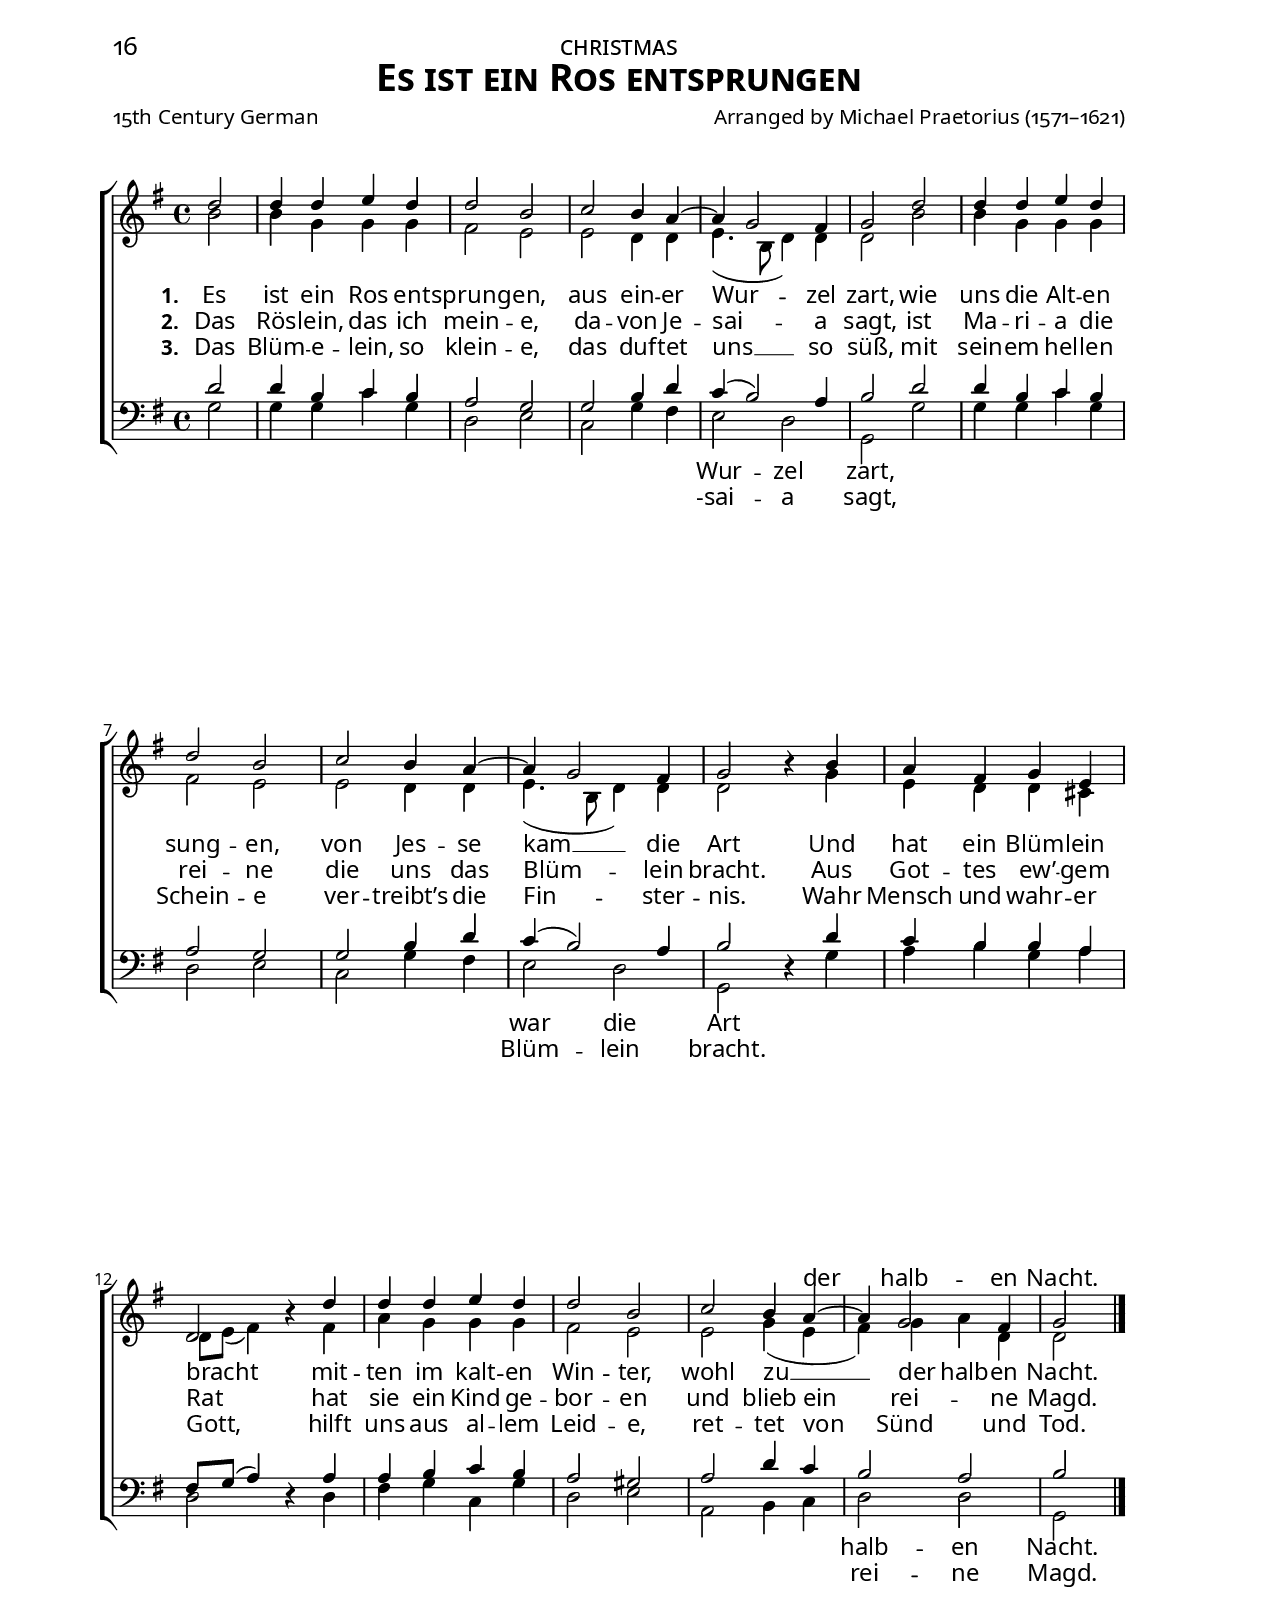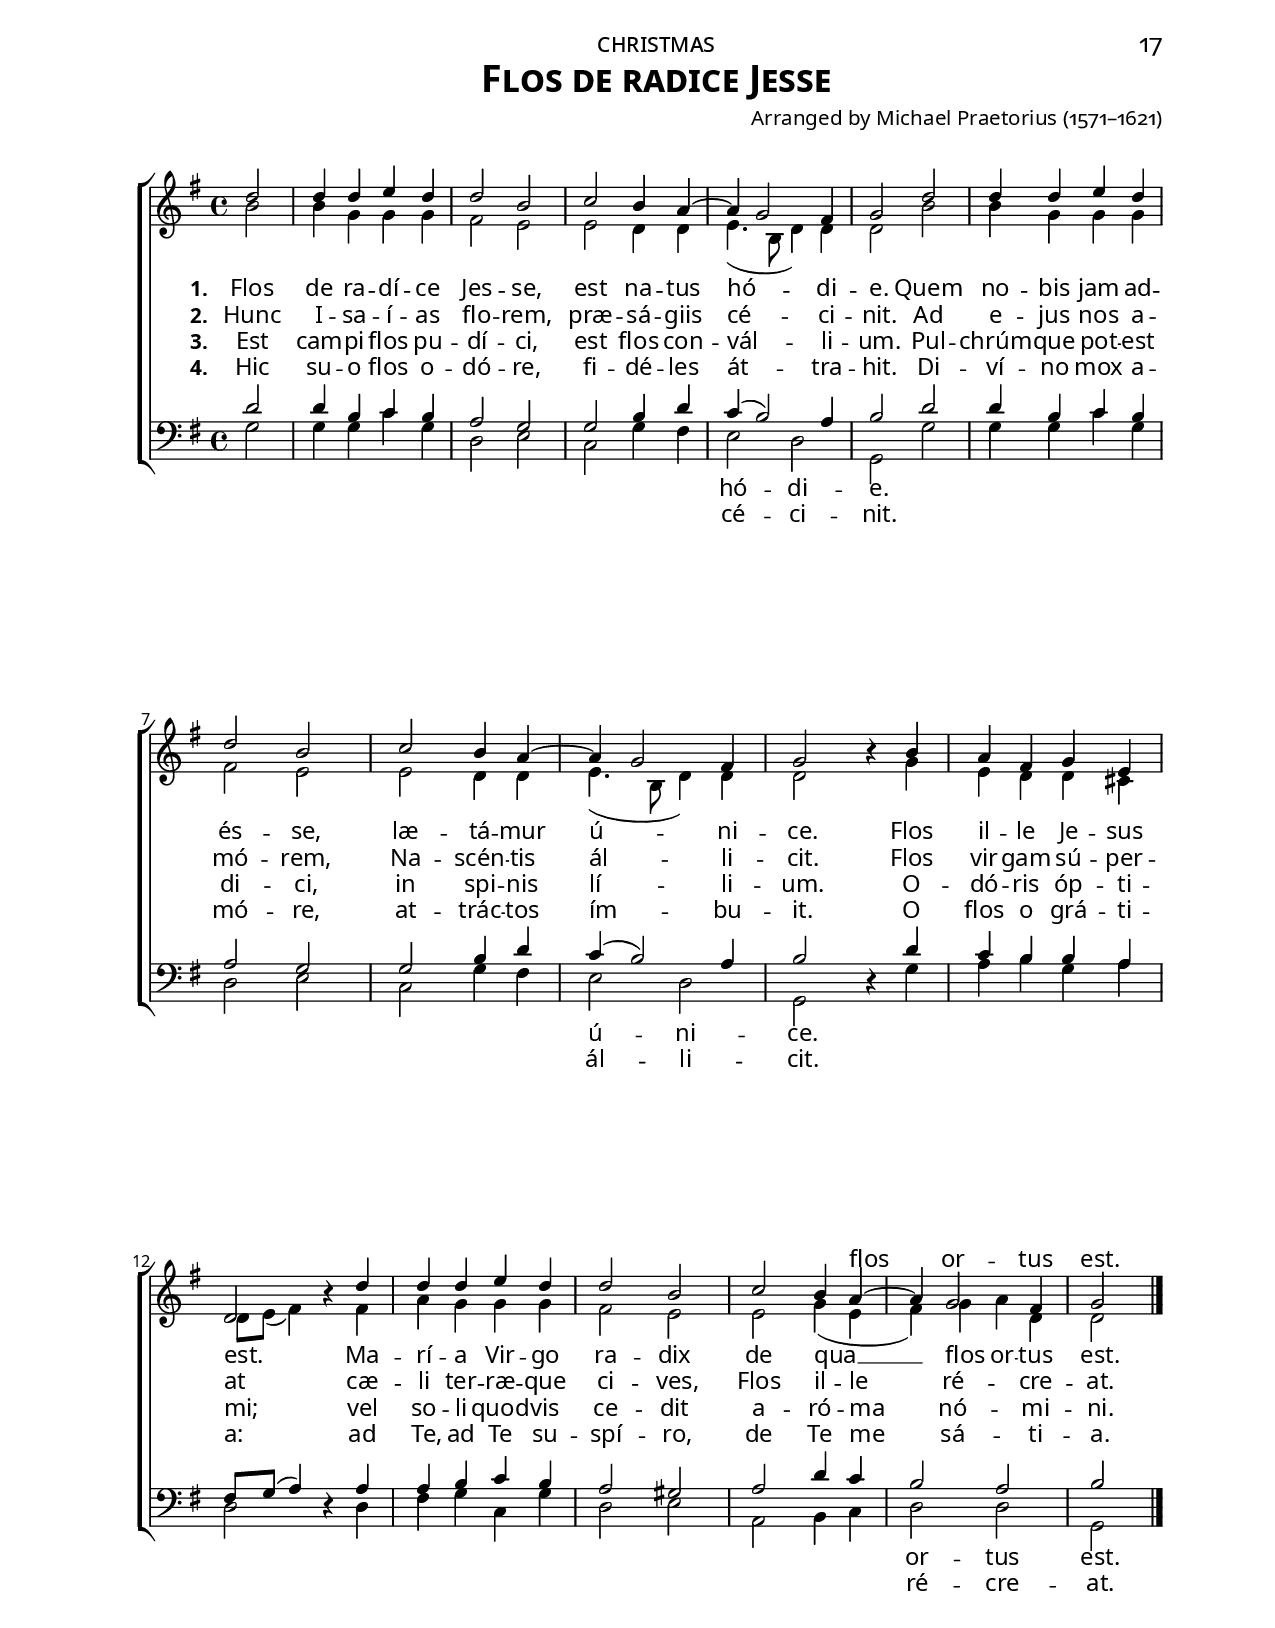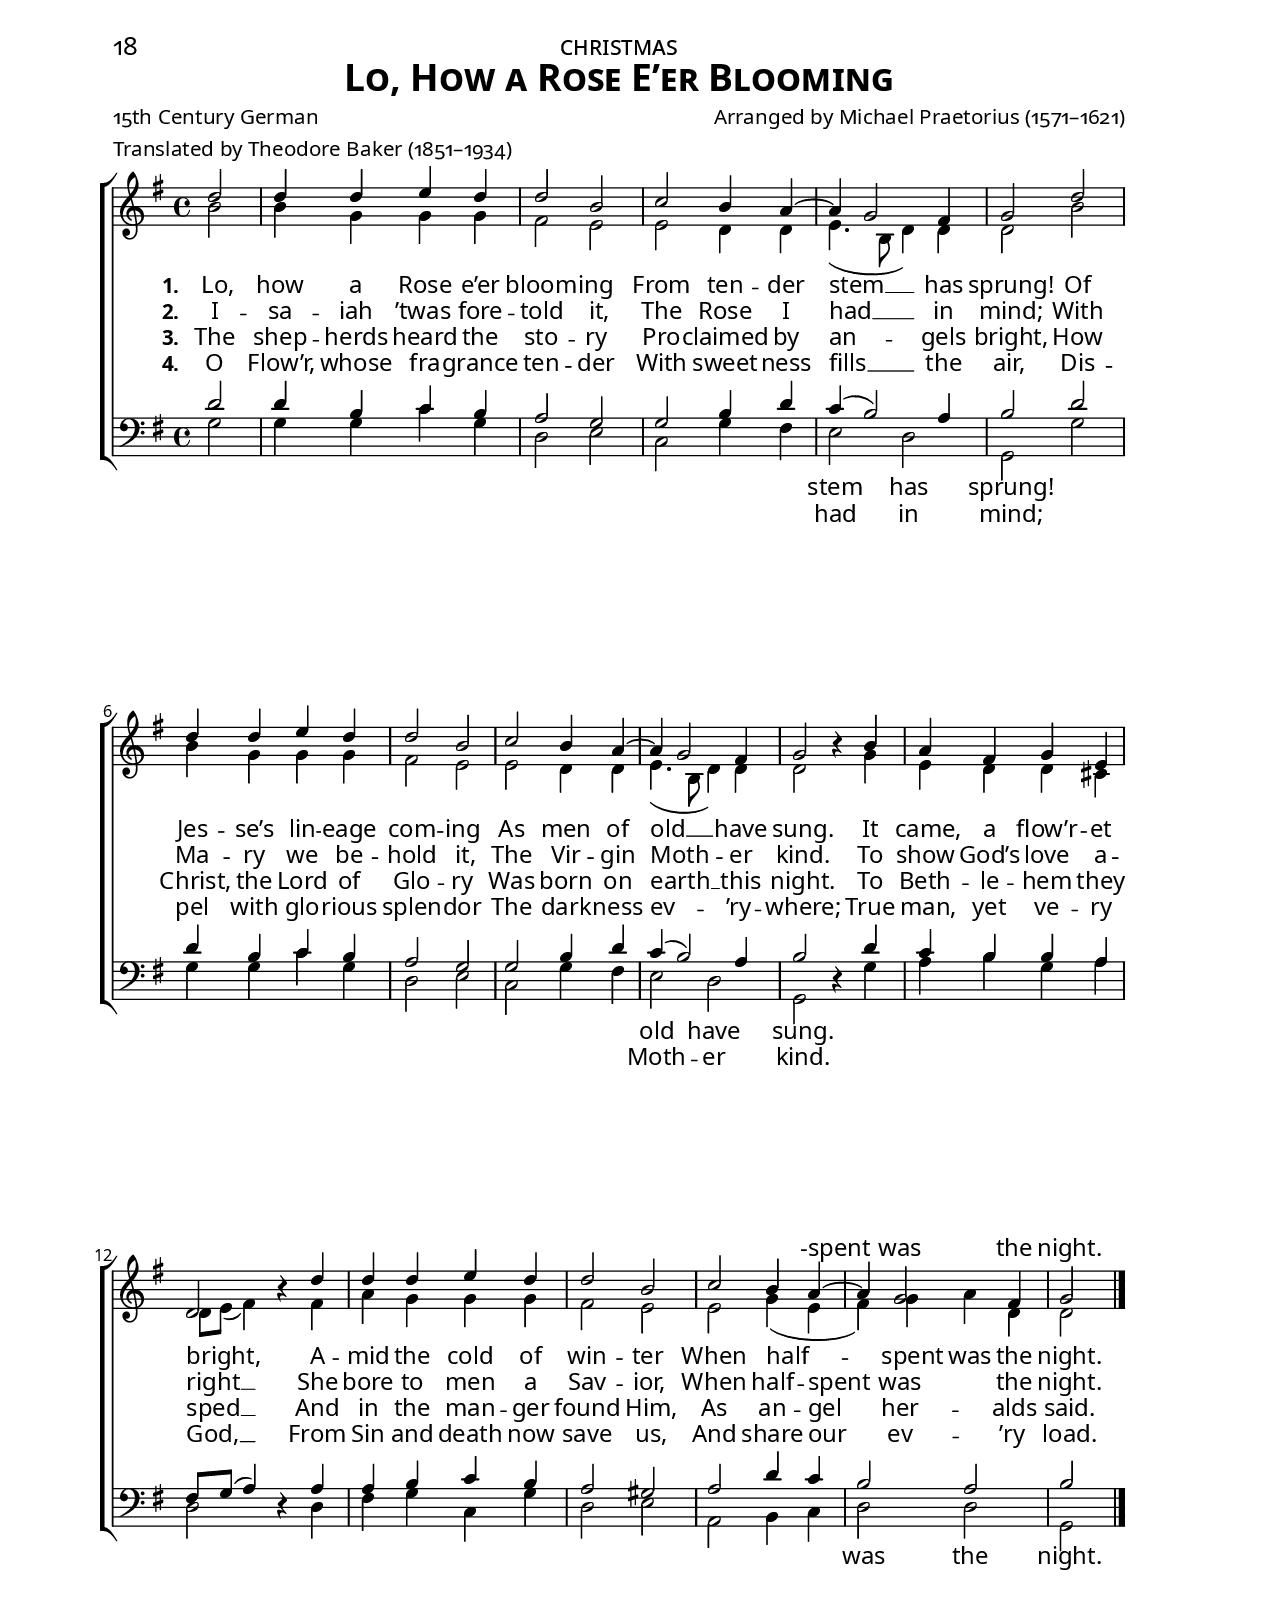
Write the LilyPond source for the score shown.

\version "2.14.2"
\include "util.ly"
\header {
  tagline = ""%\markup { "from" \concat{\italic "HymnsAndCarolsOfChristmas.com"}}
}
\paper {
  print-all-headers = ##t
  paper-height = 11\in
  paper-width = 8.5\in
  indent = 0\in
  %system-system-spacing = #'((basic-distance . 10) (padding . 0))
  system-system-spacing =
    #'((basic-distance . 0)
       (minimum-distance . 0)
       (padding . -12)
       (stretchability . 100))
  %markup-system-spacing =
  %  #'((basic-distance . 0)
  %     (minimum-distance . 0)
  %     (padding . -5)
  %     (stretchability . 100))
  score-markup-spacing =
    #'((basic-distance . 0)
       (minimum-distance . 0)
       (padding . -2)
       (stretchability . 100))
%{IF_LESSER
  markup-system-spacing #'stretchability = 50
  top-markup-spacing #'stretchability = 30
  last-bottom-spacing #'stretchability = 60
%}%END_IF_LESSER
  ragged-last-bottom = ##f
  ragged-bottom = ##f
  two-sided = ##t
  inner-margin = 1\in
  outer-margin = 0.75\in
  top-margin = 0.26\in
  bottom-margin = 0.25\in
  first-page-number = #016
  print-first-page-number = ##t
  headerLine = \markup{\override #'(font-name . "Garamond Premier Pro") \smallCapsOldStyle"christmas"}
  oddHeaderMarkup = \markup\fill-line{
     \override #'(font-name . "Garamond Premier Pro")\abs-fontsize #12.5
     \combine 
        \fill-line{"" \on-the-fly #print-page-number-check-first
        \oldStylePageNum""
        }
        \fill-line{\headerLine}
  }
  evenHeaderMarkup = \markup {
     \override #'(font-name . "Garamond Premier Pro")\abs-fontsize #12.5
     \combine
        \on-the-fly #print-page-number-check-first
        \oldStylePageNum""
        \fill-line{\headerLine}
  }
}
#(set-global-staff-size 18) \paper{ #(define fonts (make-pango-font-tree "Garamond Premier Pro" "Garamond Premier Pro" "Garamond Premier Pro" (/ 18 20))) }
global = {
  \key g \major
  \time 4/4
  \override DynamicLineSpanner #'staff-padding = #0.0
  \override DynamicLineSpanner #'Y-extent = #'(-1 . 1)
  \autoBeamOff
}

sopMusic = \relative c'' {
  \partial 2
  \repeat unfold 2 {
    d2 |
    d4 d e d |
    d2 b |
    c b4 a~ |
    a g2 fis4 |
    g2
  }
  b4\rest b4 |
  a fis g e |
  d2 b'4\rest d4 |
  d d e d |
  d2 b |
  c b4\! a~ |
  a g2 fis4 |
  g2 \bar "|."
}
sopWords = \lyricmode {
  \repeat unfold 41 { \skip 1 }
  der halb -- en Nacht.
}

altoMusic = \relative c'' {
  \repeat unfold 2 {
    b2 |
    b4 g g g |
    fis2 e |
    e d4 d |
    e4.( b8 d4) d4 |
    d2
  }
  s4 g |
  e d d cis |
  d8[ e]( fis4) s fis |
  a g g g |
  fis2 e |
  e g4( e |
  fis4) g a d, |
  d2 \bar "|."
}
altoWords = \lyricmode {
  \dropLyricsV
  \set stanza = "1. "
  Es ist ein Ros ent -- sprung -- en,
  aus ein -- er Wur -- zel zart,
  wie uns die Alt -- en sung -- en,
  von Jes -- se kam __ die Art
  \set associatedVoice = "tenors"
  Und hat ein Blüm -- lein bracht
  \unset associatedVoice
  mit -- ten im kalt -- en Win -- ter,
  wohl zu __ der halb -- en Nacht.
}
altoWordsII = \lyricmode {
  \dropLyricsV
  \set stanza = "2. "
  Das Rös -- lein, das ich mein -- e,
  da -- von Je -- sai -- a sagt,
  ist Ma -- ri -- a die rei -- ne
  die uns das Blüm -- lein bracht.
  \set associatedVoice = "tenors"
  Aus Got -- tes ew’ -- gem Rat
  \set associatedVoice = "sopranos"
  hat sie ein Kind ge -- bor -- en
  und blieb ein rei -- ne Magd.
}
altoWordsIII = \lyricmode {
  \dropLyricsV
  \set stanza = "3. "
  Das Blüm -- e -- lein, so klein -- e,
  das duf -- tet uns __ so süß,
  mit sein -- em hel -- len Schein -- e
  ver -- treibt’s die Fin -- ster -- nis.
  \set associatedVoice = "tenors"
  Wahr Mensch und wahr -- er Gott,
  \set associatedVoice = "sopranos"
  hilft uns aus al -- lem Leid -- e,
  ret -- tet von Sünd und Tod.
}
altoWordsIV = \lyricmode {
}
altoWordsV = \lyricmode {
}
altoWordsVI = \lyricmode {
}
tenorMusic = \relative c' {
  \repeat unfold 2 {
    d2 |
    d4 b c b |
    a2 g |
    g b4 d |
    c( b2) a4 |
    b2
  }
  s4 d |
  c b b a |
  fis8[ g]( a4) s4 a4 |

  a b c b |
  a2 gis |
  a d4 c |
  b2 a |
  b \bar "|."
}
tenorWords = \lyricmode {

}

bassMusic = \relative c {
  \repeat unfold 2 {
    g'2 |
    g4 g c g |
    d2 e |
    c g'4 fis |
    e2 d |
    g,
  }
  d'4\rest g |
  a b g a |
  d,2 d4\rest d |
  fis g c, g' |
  d2 e |
  a, b4 c |
  d2 d |
  g, \bar "|."
}
bassWords = \lyricmode {
  \repeat unfold 10 { \skip 1 }
  Wur -- zel zart,
  \repeat unfold 10 { \skip 1 }
  war die Art
  \repeat unfold 16 { \skip 1 }
  halb -- en Nacht.
}
bassWordsII = \lyricmode {
  \repeat unfold 10 { \skip 1 }
  -sai -- a sagt,
  \repeat unfold 10 { \skip 1 }
  Blüm -- lein bracht.
  \repeat unfold 16 { \skip 1 }
  rei -- ne Magd.
}
bassWordsIII = \lyricmode {
  \repeat unfold 10 { \skip 1 }
  uns so süß,
  \repeat unfold 10 { \skip 1 }
  Fin -- ster -- nis.
  \repeat unfold 16 { \skip 1 }
  Sünd und Tod.
}

pianoRH = \relative c' {
  
}
pianoLH = \relative c' {
  
}

\score {
  <<
   \new ChoirStaff <<
%    \new Lyrics = sopranos \with { \override VerticalAxisGroup #'nonstaff-relatedstaff-spacing = #'((basic-distance . 1)) }
    \new Staff = women <<
      \new Voice = "sopranos" { \voiceOne << \global \sopMusic >> }
      \new Voice = "altos" { \voiceTwo << \global \altoMusic >> }
    >>
    \new Lyrics \with { alignAboveContext = "women" \override VerticalAxisGroup #'nonstaff-relatedstaff-spacing = #'((basic-distance . 1))} \lyricsto "sopranos" \sopWords
   \new Staff = men <<
      \clef bass
      \new Voice = "tenors" { \voiceOne << \global \tenorMusic >> }
      \new Voice = "basses" { \voiceTwo << \global \bassMusic >> }
    >>
    \new Lyrics = "altosVI"  \with { alignBelowContext = "women" } \lyricsto "altos" \altoWordsVI
    \new Lyrics = "altosV"  \with { alignBelowContext = "women" } \lyricsto "altos" \altoWordsV
    \new Lyrics = "altosIV"  \with { alignBelowContext = "women" } \lyricsto "altos" \altoWordsIV
    \new Lyrics = "altosIII"  \with { alignBelowContext = "women" } \lyricsto "altos" \altoWordsIII
    \new Lyrics = "altosII"  \with { alignBelowContext = "women" } \lyricsto "altos" \altoWordsII
    \new Lyrics = "altos"  \with { alignBelowContext = "women" \override VerticalAxisGroup #'nonstaff-relatedstaff-spacing = #'((basic-distance . 1)) } \lyricsto "altos" \altoWords
    \new Lyrics \with { alignAboveContext = "men" \override VerticalAxisGroup #'nonstaff-relatedstaff-spacing = #'((padding . 0.2)) } \lyricsto "tenors" \tenorWords
%{IF_LESSER
    \new Lyrics \with { alignBelowContext = "men" \override VerticalAxisGroup #'nonstaff-relatedstaff-spacing = #'((basic-distance . 1)(padding . 0.2)) } \lyricsto "basses" \bassWordsIII
%}%END_IF_LESSER
    \new Lyrics \with { alignBelowContext = "men" \override VerticalAxisGroup #'nonstaff-relatedstaff-spacing = #'((basic-distance . 1)(padding . 0.2)) } \lyricsto "basses" \bassWordsII
    \new Lyrics \with { alignBelowContext = "men" \override VerticalAxisGroup #'nonstaff-relatedstaff-spacing = #'((basic-distance . 1)(padding . 0.2)) } \lyricsto "basses" \bassWords
  >>
%    \new PianoStaff << \new Staff { \new Voice { \pianoRH } } \new Staff { \clef "bass" \pianoLH } >>
  >>
  \layout {
  \context {
    \Lyrics
    \override LyricText #'font-size = #1.3
  }
    %#(layout-set-staff-size 15)
    %#(define fonts (make-pango-font-tree "Garamond Premier Pro" "Garamond Premier Pro" "Garamond Premier Pro" (/ 15 20)))
    \context {
      \Score
      %\override SpacingSpanner #'base-shortest-duration = #(ly:make-moment 1 8)
      %\override SpacingSpanner #'common-shortest-duration = #(ly:make-moment 1 4)
    }
    \context {
      % Remove all empty staves
      % \Staff \RemoveEmptyStaves \override VerticalAxisGroup #'remove-first = ##t
    }
    \context {
      \Lyrics
      \override LyricText #'X-offset = #center-on-word
    }
  }
  \header {
    title = \markup{\override #'(font-name . "Garamond Premier Pro Semibold"){ \abs-fontsize #18 \smallCapsOldStyle"Es ist ein Ros entsprungen"}}
    poet = \markup\oldStyleNum"15th Century German"
    composer = \markup\oldStyleNum"Arranged by Michael Praetorius (1571–1621)"
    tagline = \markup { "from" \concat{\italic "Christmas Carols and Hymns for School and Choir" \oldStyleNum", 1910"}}
  }
}








%IF_NOT_LESSER

sopWords = \lyricmode {
  \repeat unfold 41 { \skip 1 }
  flos or -- tus est.
}

altoWords = \lyricmode {
  \dropLyricsV
  \set stanza = "1. "
  Flos de ra -- dí -- ce Jes -- se, est na -- tus hó -- di -- e.
  Quem no -- bis jam ad -- és -- se, læ -- tá -- mur ú -- ni -- ce.
  \set associatedVoice = "tenors"
  Flos il -- le Je -- sus est.
  \unset associatedVoice
  Ma -- rí -- a Vir -- go ra -- dix de qua __ flos or -- tus est.
}
altoWordsII = \lyricmode {
  \dropLyricsV
  \set stanza = "2. "
  Hunc I -- sa -- í -- as flo -- rem, præ -- sá -- giis cé -- ci -- nit.
  Ad e -- jus nos a -- mó -- rem, Na -- scén -- tis ál -- li -- cit.
  \set associatedVoice = "tenors"
  Flos vir -- gam sú -- per -- at
  \set associatedVoice = "sopranos"
  cæ -- li ter -- ræ -- que ci -- ves, Flos il -- le ré -- cre -- at.
}
altoWordsIII = \lyricmode {
  \dropLyricsV
  \set stanza = "3. "
  Est cam -- pi flos pu -- dí -- ci, est flos con -- vál -- li -- um.
  Pul -- chrúm -- que pot -- est di -- ci, in spi -- nis lí -- li -- um.
  \set associatedVoice = "tenors"
  O -- dó -- ris óp -- ti -- mi;
  \set associatedVoice = "sopranos"
  vel so -- li quod -- vis ce -- dit a -- ró -- ma nó -- mi -- ni.
}
altoWordsIV = \lyricmode {
  \dropLyricsV
  \set stanza = "4. "
  Hic su -- o flos o -- dó -- re, fi -- dé -- les át -- tra -- hit. 
  Di -- ví -- no mox a -- mó -- re, at -- trác -- tos ím -- bu -- it.
  \set associatedVoice = "tenors"
  O flos o grá -- ti -- a:
  \set associatedVoice = "sopranos"
  ad Te, ad Te su -- spí -- ro, de Te me sá -- ti -- a.
}
altoWordsV = \lyricmode {
}
altoWordsVI = \lyricmode {
}

bassWords = \lyricmode {
  \repeat unfold 10 { \skip 1 }
  hó -- di -- e.
  \repeat unfold 10 { \skip 1 }
  ú -- ni -- ce.
  \repeat unfold 16 { \skip 1 }
  or -- tus est.
}
bassWordsII = \lyricmode {
  \repeat unfold 10 { \skip 1 }
  cé -- ci -- nit.
  \repeat unfold 10 { \skip 1 }
  ál -- li -- cit.
  \repeat unfold 16 { \skip 1 }
  ré -- cre -- at.
}

pianoRH = \relative c' {
  
}
pianoLH = \relative c' {
  
}

\score {
  <<
   \new ChoirStaff <<
%    \new Lyrics = sopranos \with { \override VerticalAxisGroup #'nonstaff-relatedstaff-spacing = #'((basic-distance . 1)) }
    \new Staff = women <<
      \new Voice = "sopranos" { \voiceOne << \global \sopMusic >> }
      \new Voice = "altos" { \voiceTwo << \global \altoMusic >> }
    >>
    \new Lyrics \with { alignAboveContext = "women" \override VerticalAxisGroup #'nonstaff-relatedstaff-spacing = #'((basic-distance . 1))} \lyricsto "sopranos" \sopWords
   \new Staff = men <<
      \clef bass
      \new Voice = "tenors" { \voiceOne << \global \tenorMusic >> }
      \new Voice = "basses" { \voiceTwo << \global \bassMusic >> }
    >>
    \new Lyrics = "altosVI"  \with { alignBelowContext = "women" } \lyricsto "altos" \altoWordsVI
    \new Lyrics = "altosV"  \with { alignBelowContext = "women" } \lyricsto "altos" \altoWordsV
    \new Lyrics = "altosIV"  \with { alignBelowContext = "women" } \lyricsto "altos" \altoWordsIV
    \new Lyrics = "altosIII"  \with { alignBelowContext = "women" } \lyricsto "altos" \altoWordsIII
    \new Lyrics = "altosII"  \with { alignBelowContext = "women" } \lyricsto "altos" \altoWordsII
    \new Lyrics = "altos"  \with { alignBelowContext = "women" \override VerticalAxisGroup #'nonstaff-relatedstaff-spacing = #'((basic-distance . 1)) } \lyricsto "altos" \altoWords
    \new Lyrics \with { alignAboveContext = "men" \override VerticalAxisGroup #'nonstaff-relatedstaff-spacing = #'((basic-distance . 1)(padding . 0.2)) } \lyricsto "tenors" \tenorWords
    \new Lyrics \with { alignBelowContext = "men" \override VerticalAxisGroup #'nonstaff-relatedstaff-spacing = #'((basic-distance . 1)(padding . 0.2)) } \lyricsto "basses" \bassWordsII
    \new Lyrics \with { alignBelowContext = "men" \override VerticalAxisGroup #'nonstaff-relatedstaff-spacing = #'((basic-distance . 1)(padding . 0.2)) } \lyricsto "basses" \bassWords
  >>
%    \new PianoStaff << \new Staff { \new Voice { \pianoRH } } \new Staff { \clef "bass" \pianoLH } >>
  >>
  \layout {
  \context {
    \Lyrics
    \override LyricText #'font-size = #1.3
  }
    #(define fonts (make-pango-font-tree "Garamond Premier Pro" "Garamond Premier Pro" "Garamond Premier Pro" (/ 18 20)))
    \context {
      \Score
      \override SpacingSpanner #'base-shortest-duration = #(ly:make-moment 1 2)
      \override SpacingSpanner #'common-shortest-duration = #(ly:make-moment 1 2)
    }
    \context {
      % Remove all empty staves
      % \Staff \RemoveEmptyStaves \override VerticalAxisGroup #'remove-first = ##t
    }
%6.14g    \context { \Lyrics \override LyricText #'font-size = #0.6 }
%6x9 \context {\Lyrics\override LyricText #'font-size = #1.2 }
    \context {
      \Lyrics
      \override LyricText #'X-offset = #center-on-word
    }
  }
  \header {
    title = \markup{\override #'(font-name . "Garamond Premier Pro Semibold"){ \abs-fontsize #18 \smallCapsOldStyle"Flos de radice Jesse"}}
    composer = \markup\oldStyleNum"Arranged by Michael Praetorius (1571–1621)"
    %tagline = \markup { "from" \italic {HymnsAndCarolsOfChristmas.com}}
  }
}
%END_IF_NOT_LESSER







sopWords = \lyricmode {
  \repeat unfold 41 { \skip 1 }
  -spent was the night.
}



altoWords = \lyricmode {
  \dropLyricsV
  \set stanza = "1. "
  Lo, how a Rose e’er bloom -- ing
  From ten -- der stem __ has sprung!
  Of Jes -- se’s lin -- eage com -- ing
  As men of old __ have sung.
  \set associatedVoice = "tenors"
  It came, a flow’r -- et bright,
  \unset associatedVoice
  A -- mid the cold of win -- ter
  When half -- spent was the night.
}
altoWordsII = {
  \dropLyricsV
  \set stanza = \markup{"2. "}
  \lyricmode {
    I -- sa -- iah ’twas fore -- told it,
    The Rose I had __ in mind;
    With Ma -- ry we be -- hold it,
    The Vir -- gin Moth -- er kind.
    \set associatedVoice = "tenors"
    To show God’s love a -- right __
    \set associatedVoice = "sopranos"
    She bore to men a Sav -- ior,
    When half -- spent was the night.
  }
}
altoWordsIII = \lyricmode {
  \dropLyricsV
  \set stanza = "3. "
  The shep -- herds heard the sto -- ry
  Pro -- claimed by an -- gels bright,
  How Christ, the Lord of Glo -- ry
  Was born on earth __ this night.
  \set associatedVoice = "tenors"
  To Beth -- le -- hem they sped __
  \set associatedVoice = "sopranos"
  And in the man -- ger found Him,
  As an -- gel her -- alds said.
}
altoWordsIV = \lyricmode {
  \dropLyricsV
  \set stanza = "4. "
  O Flow’r, whose fra -- grance ten -- der
  With sweet -- ness fills __ the air,
  Dis -- pel with glo -- rious splen -- dor
  The dark -- ness ev -- ’ry -- where;
  \set associatedVoice = "tenors"
  True man, yet ve -- ry God, __
  \set associatedVoice = "sopranos"
  From Sin and death now save us,
  And share our ev -- ’ry load.
}
altoWordsV = \lyricmode {
}
altoWordsVI = \lyricmode {
}

bassWords = \lyricmode {
  \repeat unfold 10 { \skip 1 }
  stem has sprung!
  \repeat unfold 10 { \skip 1 }
  old have sung.
  \repeat unfold 16 { \skip 1 }
  was the night.
}
bassWordsII = \lyricmode {
  \repeat unfold 10 { \skip 1 }
  had in mind;
  \repeat unfold 10 { \skip 1 }
  Moth -- er kind.
%{IF_LESSER
  \repeat unfold 16 { \skip 1 }
  was the night.
%}%END_IF_LESSER
}
bassWordsIII = \lyricmode {
  \repeat unfold 10 { \skip 1 }
  fills the air,
  \repeat unfold 10 { \skip 1 }
  ev -- ’ry -- where;
  \repeat unfold 16 { \skip 1 }
  ev -- ’ry load.
}

pianoRH = \relative c' {
  
}
pianoLH = \relative c' {
  
}

\score {
  <<
   \new ChoirStaff <<
%    \new Lyrics = sopranos \with { \override VerticalAxisGroup #'nonstaff-relatedstaff-spacing = #'((basic-distance . 1)) }
    \new Staff = women <<
      \new Voice = "sopranos" { \voiceOne << \global \sopMusic >> }
      \new Voice = "altos" { \voiceTwo << \global \altoMusic >> }
    >>
    \new Lyrics \with { alignAboveContext = "women" \override VerticalAxisGroup #'nonstaff-relatedstaff-spacing = #'((basic-distance . 1))} \lyricsto "sopranos" \sopWords
   \new Staff = men <<
      \clef bass
      \new Voice = "tenors" { \voiceOne << \global \tenorMusic >> }
      \new Voice = "basses" { \voiceTwo << \global \bassMusic >> }
    >>
    \new Lyrics = "altosVI"  \with { alignBelowContext = "women" } \lyricsto "altos" \altoWordsVI
    \new Lyrics = "altosV"  \with { alignBelowContext = "women" } \lyricsto "altos" \altoWordsV
    \new Lyrics = "altosIV"  \with { alignBelowContext = "women" } \lyricsto "altos" \altoWordsIV
    \new Lyrics = "altosIII"  \with { alignBelowContext = "women" } \lyricsto "altos" \altoWordsIII
    \new Lyrics = "altosII"  \with { alignBelowContext = "women" } \lyricsto "altos" \altoWordsII
    \new Lyrics = "altos"  \with { alignBelowContext = "women" \override VerticalAxisGroup #'nonstaff-relatedstaff-spacing = #'((basic-distance . 1)) } \lyricsto "altos" \altoWords
    \new Lyrics \with { alignAboveContext = "men" \override VerticalAxisGroup #'nonstaff-relatedstaff-spacing = #'((basic-distance . 1)(padding . 0.2)) } \lyricsto "tenors" \tenorWords
%{IF_LESSER
    \new Lyrics \with { alignBelowContext = "men" \override VerticalAxisGroup #'nonstaff-relatedstaff-spacing = #'((basic-distance . 1)(padding . 0.2)) } \lyricsto "basses" \bassWordsIII
%}%END_IF_LESSER
    \new Lyrics \with { alignBelowContext = "men" \override VerticalAxisGroup #'nonstaff-relatedstaff-spacing = #'((basic-distance . 1)(padding . 0.2)) } \lyricsto "basses" \bassWordsII
    \new Lyrics \with { alignBelowContext = "men" \override VerticalAxisGroup #'nonstaff-relatedstaff-spacing = #'((basic-distance . 1)(padding . 0.2)) } \lyricsto "basses" \bassWords
  >>
%    \new PianoStaff << \new Staff { \new Voice { \pianoRH } } \new Staff { \clef "bass" \pianoLH } >>
  >>
  \layout {
  \context {
    \Lyrics
    \override LyricText #'font-size = #1.3
  }
    %#(layout-set-staff-size 15)
    %#(define fonts (make-pango-font-tree "Garamond Premier Pro" "Garamond Premier Pro" "Garamond Premier Pro" (/ 15 20)))
    \context {
      \Score
      %\override SpacingSpanner #'base-shortest-duration = #(ly:make-moment 1 8)
      %\override SpacingSpanner #'common-shortest-duration = #(ly:make-moment 1 4)
    }
    \context {
      % Remove all empty staves
      % \Staff \RemoveEmptyStaves \override VerticalAxisGroup #'remove-first = ##t
    }
    \context {
      \Lyrics
      \override LyricText #'X-offset = #center-on-word
    }
  }
  \header {
    title = \markup{\override #'(font-name . "Garamond Premier Pro Semibold"){ \abs-fontsize #18 \smallCapsOldStyle"Lo, How a Rose E’er Blooming"}}
    poet = \markup\oldStyleNum"15th Century German"
    meter = \markup\oldStyleNum"Translated by Theodore Baker (1851–1934)"
    composer = \markup\oldStyleNum"Arranged by Michael Praetorius (1571–1621)"
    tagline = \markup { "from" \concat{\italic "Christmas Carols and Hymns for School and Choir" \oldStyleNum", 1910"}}
  }
}

